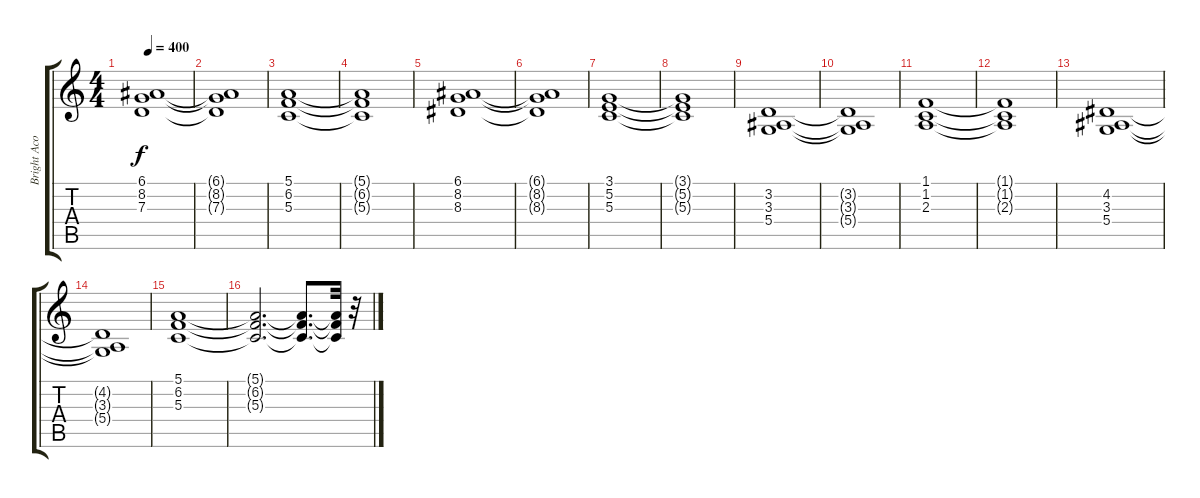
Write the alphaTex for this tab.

\track ("Bright Acoustic Piano" "Bright Aco") {instrument brightacousticpiano}
\staff {score tabs}
\tuning (E4 B3 G3 D3 A2 E2) {hide}
\ts (4 4)
\tempo 400
\clef g2
\ks c
(6.1 8.2 7.3).1{dy f} |
(6.1{t} 8.2{t} 7.3{t}).1 |
(5.1 6.2 5.3).1 |
(5.1{t} 6.2{t} 5.3{t}).1 |
(6.1 8.2 8.3).1 |
(6.1{t} 8.2{t} 8.3{t}).1 |
(3.1 5.2 5.3).1 |
(3.1{t} 5.2{t} 5.3{t}).1 |
(3.2 3.3 5.4).1 |
(3.2{t} 3.3{t} 5.4{t}).1 |
(1.1 1.2 2.3).1 |
(1.1{t} 1.2{t} 2.3{t}).1 |
(4.2 3.3 5.4).1 |
(4.2{t} 3.3{t} 5.4{t}).1 |
(5.1 6.2 5.3).1 |
(5.1{t} 6.2{t} 5.3{t}).2{d} (5.1{t} 6.2{t} 5.3{t}).8{d} (5.1{t} 6.2{t} 5.3{t}).32 r.32
